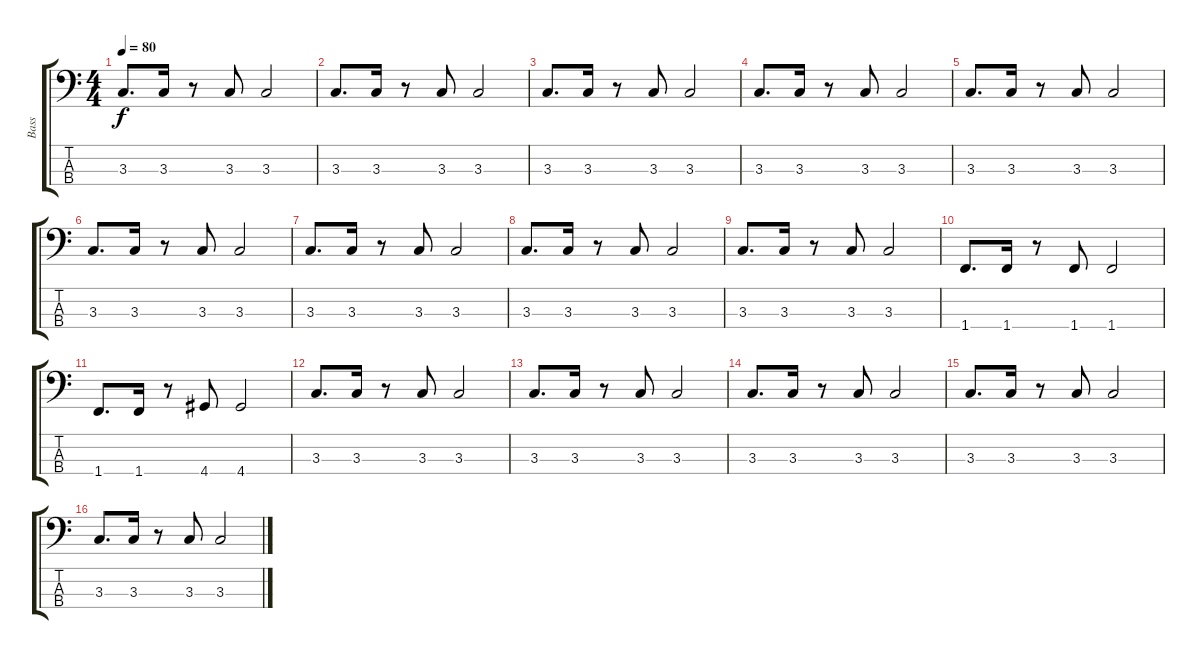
\track ("Bass" "Bass") {instrument electricbassfinger}
\staff {score tabs}
\tuning (G2 D2 A1 E1) {hide}
\ts (4 4)
\tempo 80
\clef f4
\ks c
3.3.8{d dy f} 3.3.16 r.8 3.3.8 3.3.2 |
3.3.8{d} 3.3.16 r.8 3.3.8 3.3.2 |
3.3.8{d} 3.3.16 r.8 3.3.8 3.3.2 |
3.3.8{d} 3.3.16 r.8 3.3.8 3.3.2 |
3.3.8{d} 3.3.16 r.8 3.3.8 3.3.2 |
3.3.8{d} 3.3.16 r.8 3.3.8 3.3.2 |
3.3.8{d} 3.3.16 r.8 3.3.8 3.3.2 |
3.3.8{d} 3.3.16 r.8 3.3.8 3.3.2 |
3.3.8{d} 3.3.16 r.8 3.3.8 3.3.2 |
1.4.8{d} 1.4.16 r.8 1.4.8 1.4.2 |
1.4.8{d} 1.4.16 r.8 4.4.8 4.4.2 |
3.3.8{d} 3.3.16 r.8 3.3.8 3.3.2 |
3.3.8{d} 3.3.16 r.8 3.3.8 3.3.2 |
3.3.8{d} 3.3.16 r.8 3.3.8 3.3.2 |
3.3.8{d} 3.3.16 r.8 3.3.8 3.3.2 |
3.3.8{d} 3.3.16 r.8 3.3.8 3.3.2
